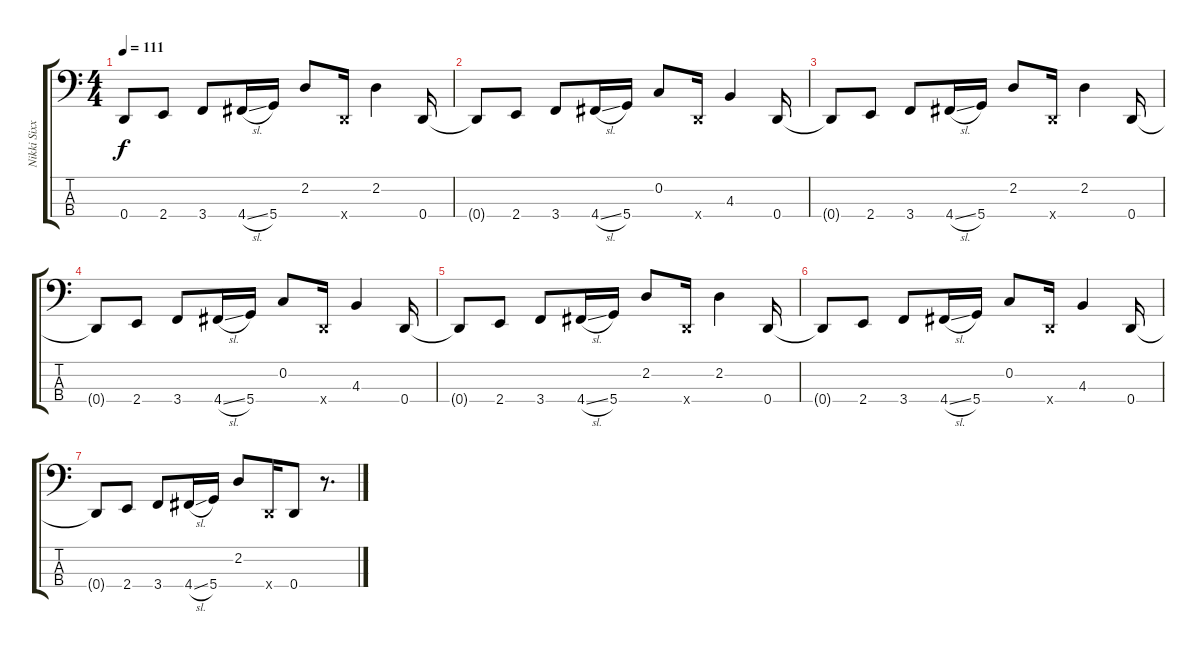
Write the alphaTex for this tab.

\track ("Nikki Sixx" "Nikki Sixx") {instrument electricbasspick}
\staff {score tabs}
\tuning (F2 C2 G1 D1) {hide}
\ts (4 4)
\tempo 111
\clef f4
\ks c
0.4{t}.8{dy f} 2.4.8 3.4.8 4.4{sl}.16 5.4.16 2.2.8 0.4{x}.16 2.2.4 0.4.16 |
0.4{t}.8 2.4.8 3.4.8 4.4{sl}.16 5.4.16 0.2.8 0.4{x}.16 4.3.4 0.4.16 |
0.4{t}.8 2.4.8 3.4.8 4.4{sl}.16 5.4.16 2.2.8 0.4{x}.16 2.2.4 0.4.16 |
0.4{t}.8 2.4.8 3.4.8 4.4{sl}.16 5.4.16 0.2.8 0.4{x}.16 4.3.4 0.4.16 |
0.4{t}.8 2.4.8 3.4.8 4.4{sl}.16 5.4.16 2.2.8 0.4{x}.16 2.2.4 0.4.16 |
0.4{t}.8 2.4.8 3.4.8 4.4{sl}.16 5.4.16 0.2.8 0.4{x}.16 4.3.4 0.4.16 |
0.4{t}.8 2.4.8 3.4.8 4.4{sl}.16 5.4.16 2.2.8 0.4{x}.16 0.4.8 r.8{d}
